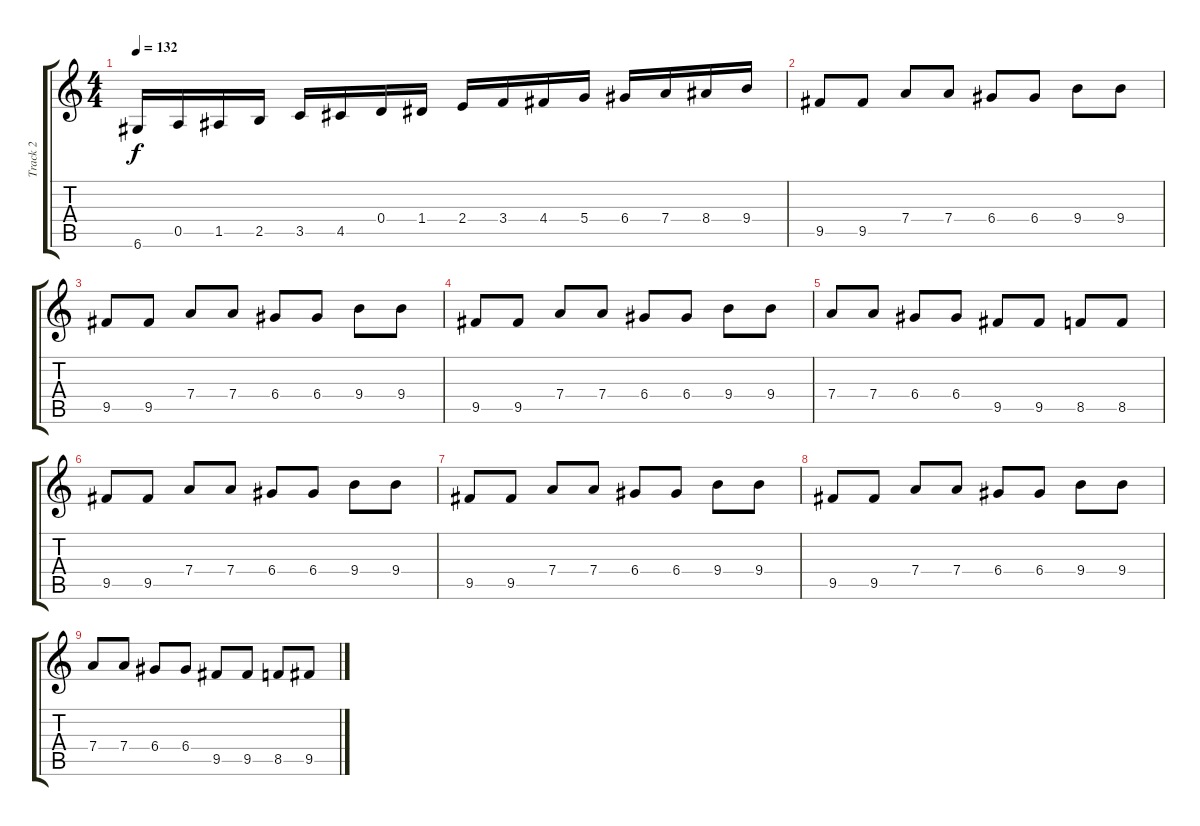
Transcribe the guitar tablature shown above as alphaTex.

\track ("Track 2" "Track 2") {instrument overdrivenguitar}
\staff {score tabs}
\tuning (E4 B3 G3 D3 A2 D2) {hide}
\ts (4 4)
\tempo 132
\clef g2
\ks c
6.6.16{dy f} 0.5.16 1.5.16 2.5.16 3.5.16 4.5.16 0.4.16 1.4.16 2.4.16 3.4.16 4.4.16 5.4.16 6.4.16 7.4.16 8.4.16 9.4.16 |
9.5.8{instrument overdrivenguitar} 9.5.8 7.4.8 7.4.8 6.4.8 6.4.8 9.4.8 9.4.8 |
9.5.8 9.5.8 7.4.8 7.4.8 6.4.8 6.4.8 9.4.8 9.4.8 |
9.5.8 9.5.8 7.4.8 7.4.8 6.4.8 6.4.8 9.4.8 9.4.8 |
7.4.8 7.4.8 6.4.8 6.4.8 9.5.8 9.5.8 8.5.8 8.5.8 |
9.5.8 9.5.8 7.4.8 7.4.8 6.4.8 6.4.8 9.4.8 9.4.8 |
9.5.8 9.5.8 7.4.8 7.4.8 6.4.8 6.4.8 9.4.8 9.4.8 |
9.5.8 9.5.8 7.4.8 7.4.8 6.4.8 6.4.8 9.4.8 9.4.8 |
7.4.8 7.4.8 6.4.8 6.4.8 9.5.8 9.5.8 8.5.8 9.5.8
